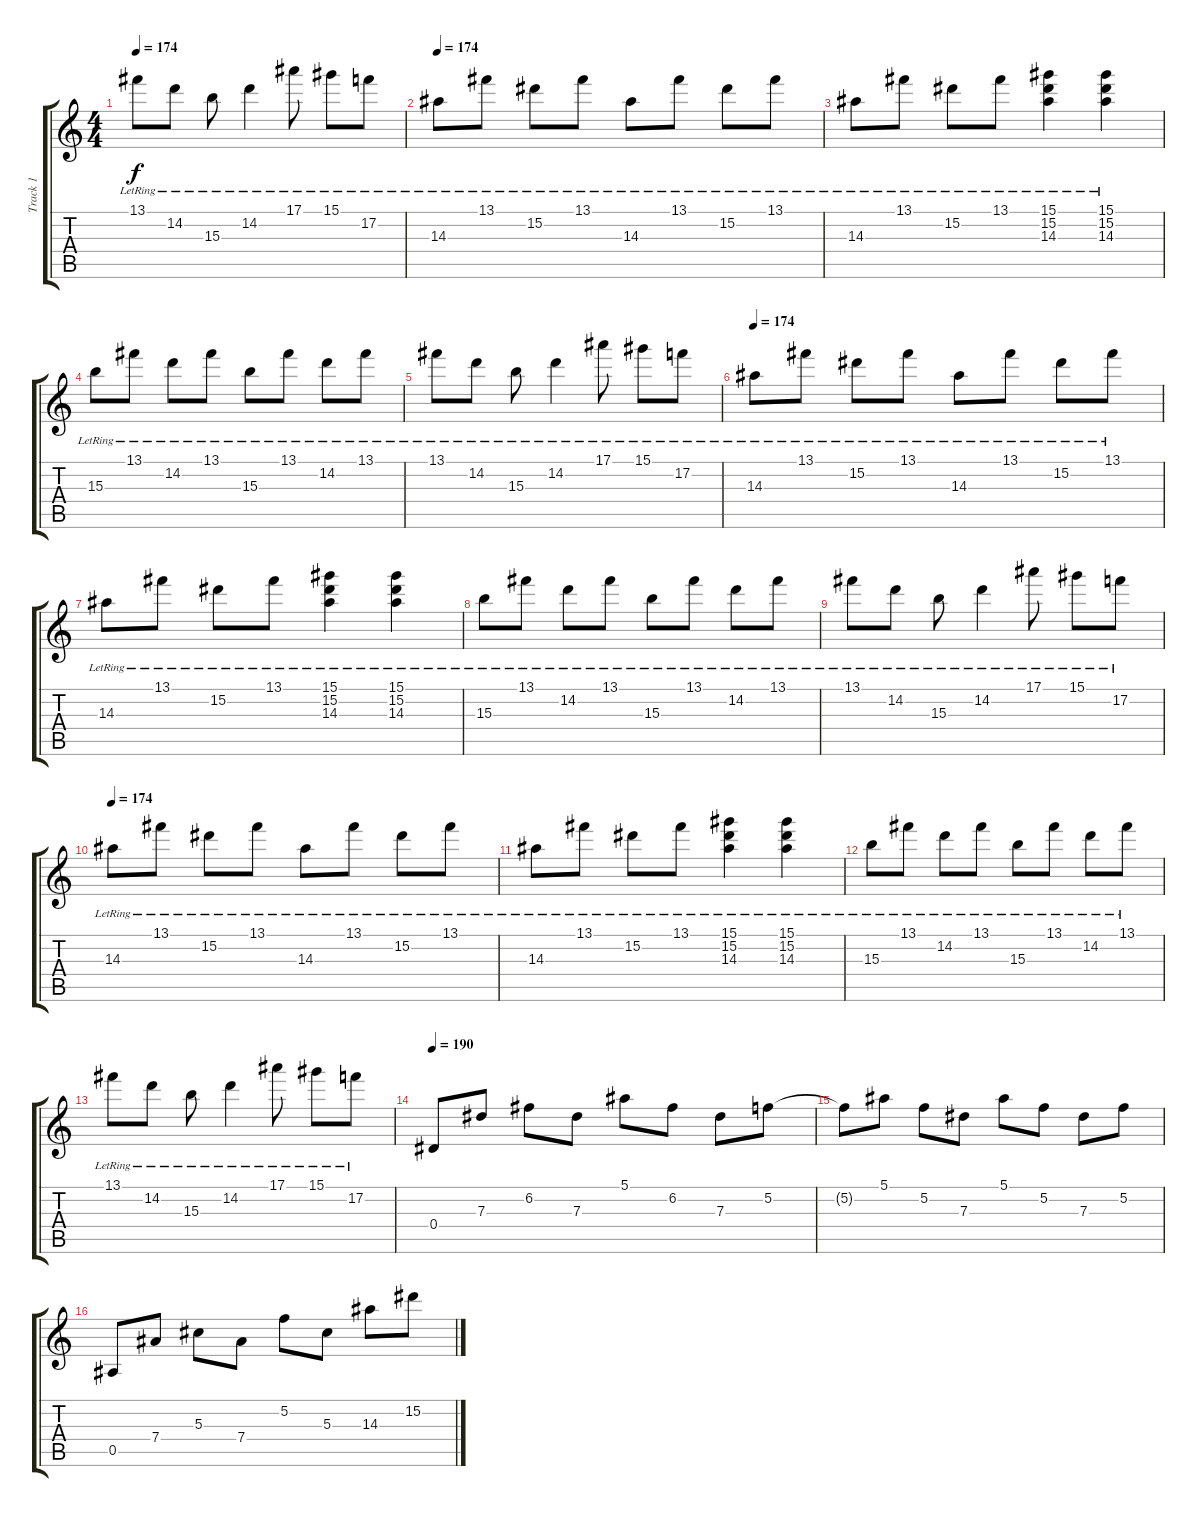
\track ("Track 1" "Track 1") {instrument distortionguitar}
\staff {score tabs}
\tuning (F4 C4 Ab3 Eb3 Bb2 F2) {hide}
\ts (4 4)
\tempo 174
\clef g2
\ks c
13.1{lr}.8{dy f} 14.2{lr}.8 15.3{lr}.8 14.2{lr}.4 17.1{lr}.8 15.1{lr}.8 17.2{lr}.8 |
\tempo 174
14.3{lr}.8{instrument acousticguitarsteel} 13.1{lr}.8 15.2{lr}.8 13.1{lr}.8 14.3{lr}.8 13.1{lr}.8 15.2{lr}.8 13.1{lr}.8 |
14.3{lr}.8 13.1{lr}.8 15.2{lr}.8 13.1{lr}.8 (15.1{lr} 15.2{lr} 14.3{lr}).4 (15.1{lr} 15.2{lr} 14.3{lr}).4 |
15.3{lr}.8 13.1{lr}.8 14.2{lr}.8 13.1{lr}.8 15.3{lr}.8 13.1{lr}.8 14.2{lr}.8 13.1{lr}.8 |
13.1{lr}.8 14.2{lr}.8 15.3{lr}.8 14.2{lr}.4 17.1{lr}.8 15.1{lr}.8 17.2{lr}.8 |
\tempo 174
14.3{lr}.8{instrument acousticguitarsteel} 13.1{lr}.8 15.2{lr}.8 13.1{lr}.8 14.3{lr}.8 13.1{lr}.8 15.2{lr}.8 13.1{lr}.8 |
14.3{lr}.8 13.1{lr}.8 15.2{lr}.8 13.1{lr}.8 (15.1{lr} 15.2{lr} 14.3{lr}).4 (15.1{lr} 15.2{lr} 14.3{lr}).4 |
15.3{lr}.8 13.1{lr}.8 14.2{lr}.8 13.1{lr}.8 15.3{lr}.8 13.1{lr}.8 14.2{lr}.8 13.1{lr}.8 |
13.1{lr}.8 14.2{lr}.8 15.3{lr}.8 14.2{lr}.4 17.1{lr}.8 15.1{lr}.8 17.2{lr}.8 |
\tempo 174
14.3{lr}.8{instrument acousticguitarsteel} 13.1{lr}.8 15.2{lr}.8 13.1{lr}.8 14.3{lr}.8 13.1{lr}.8 15.2{lr}.8 13.1{lr}.8 |
14.3{lr}.8 13.1{lr}.8 15.2{lr}.8 13.1{lr}.8 (15.1{lr} 15.2{lr} 14.3{lr}).4 (15.1{lr} 15.2{lr} 14.3{lr}).4 |
15.3{lr}.8 13.1{lr}.8 14.2{lr}.8 13.1{lr}.8 15.3{lr}.8 13.1{lr}.8 14.2{lr}.8 13.1{lr}.8 |
13.1{lr}.8 14.2{lr}.8 15.3{lr}.8 14.2{lr}.4 17.1{lr}.8 15.1{lr}.8 17.2{lr}.8 |
\tempo 190
0.4.8{instrument distortionguitar} 7.3.8 6.2.8 7.3.8 5.1.8 6.2.8 7.3.8 5.2.8 |
5.2{t}.8 5.1.8 5.2.8 7.3.8 5.1.8 5.2.8 7.3.8 5.2.8 |
0.5.8 7.4.8 5.3.8 7.4.8 5.2.8 5.3.8 14.3.8 15.2.8
